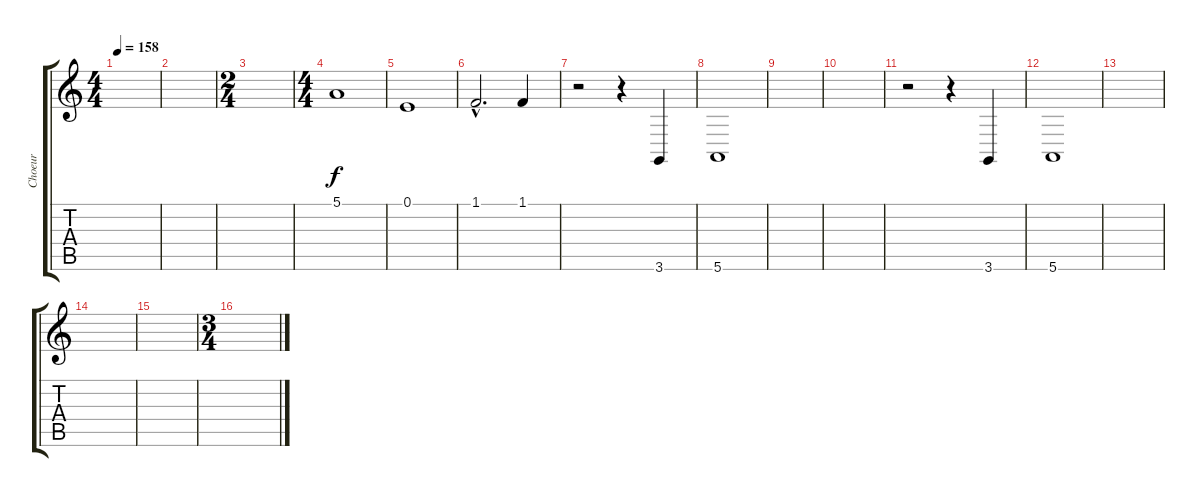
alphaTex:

\track ("Choeur" "Choeur") {instrument lead2sawtooth}
\staff {score tabs}
\tuning (E4 B3 G3 D3 A2 E2) {hide}
\ts (4 4)
\tempo 158
\clef g2
\ks c
|
|
\ts (2 4)
|
\ts (4 4)
5.1.1 |
0.1.1 |
1.1{hac}.2{d} 1.1.4 |
r.2 r.4 3.6.4 |
5.6.1 |
|
|
r.2 r.4 3.6.4 |
5.6.1 |
|
|
|
\ts (3 4)
